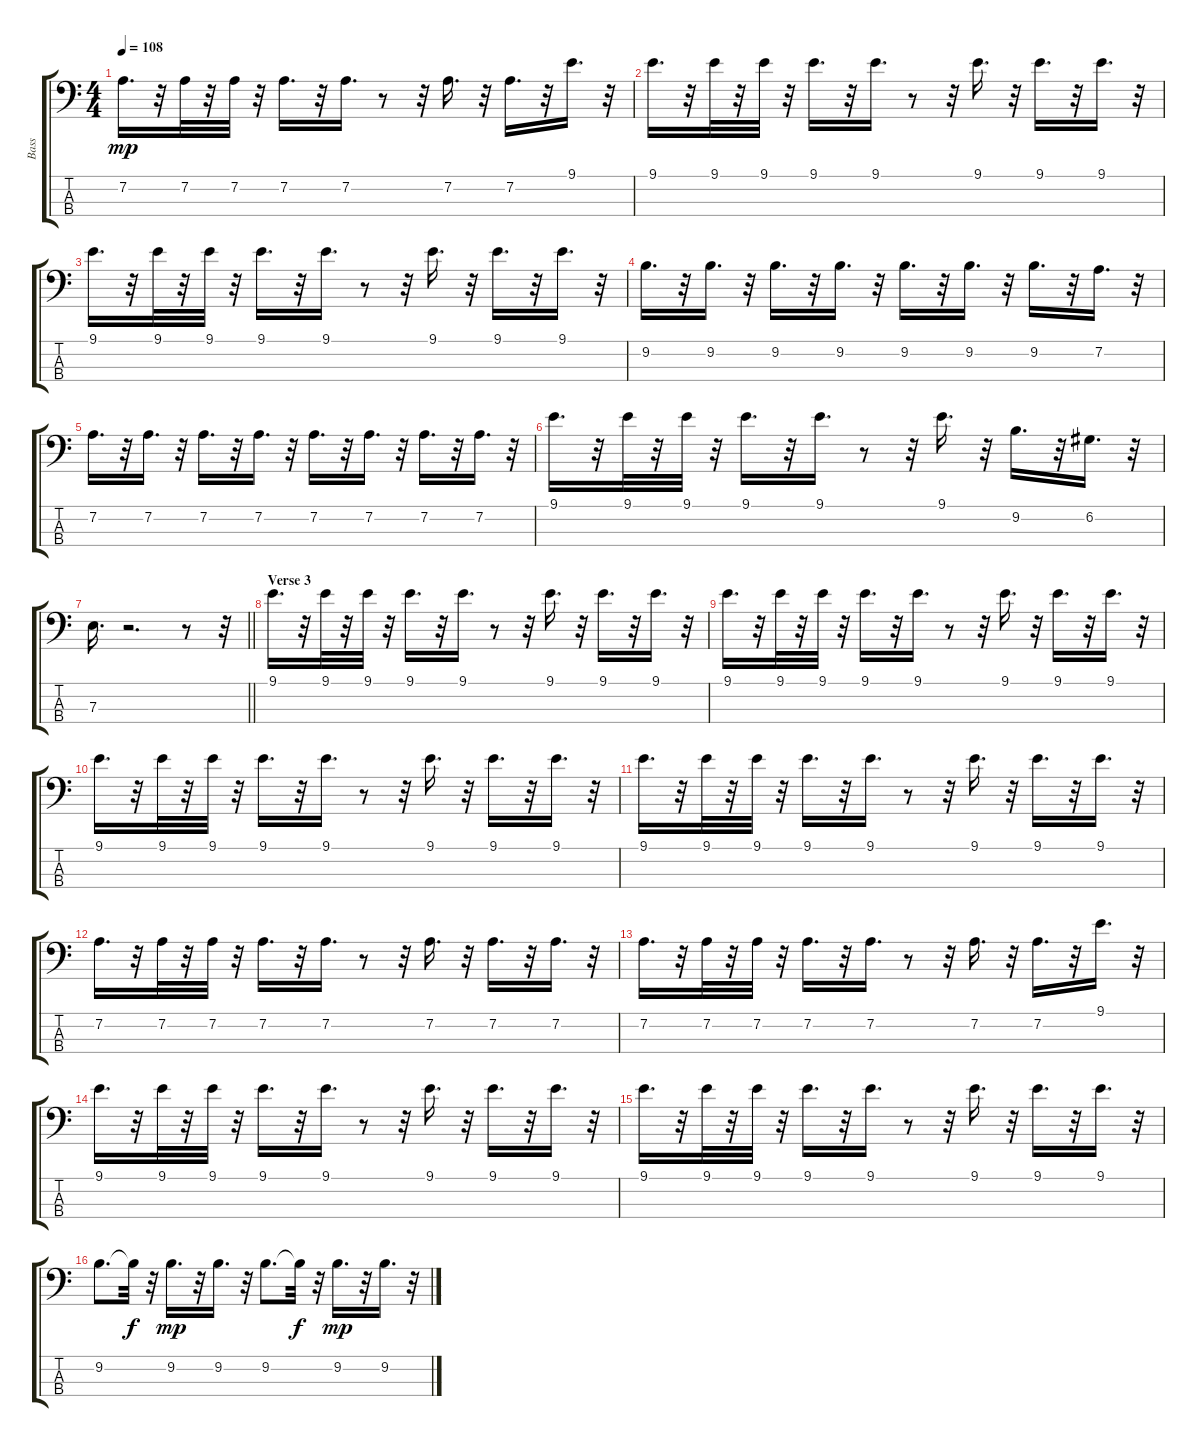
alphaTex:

\track ("Bass" "Bass") {instrument electricbassfinger}
\staff {score tabs}
\tuning (G2 D2 A1 E1) {hide}
\ts (4 4)
\tempo 108
\clef f4
\ks c
7.2.16{d dy mp} r.32 7.2.32 r.32 7.2.32 r.32 7.2.16{d} r.32 7.2.16{d} r.8 r.32 7.2.16{d} r.32 7.2.16{d} r.32 9.1.16{d} r.32 |
9.1.16{d} r.32 9.1.32 r.32 9.1.32 r.32 9.1.16{d} r.32 9.1.16{d} r.8 r.32 9.1.16{d} r.32 9.1.16{d} r.32 9.1.16{d} r.32 |
9.1.16{d} r.32 9.1.32 r.32 9.1.32 r.32 9.1.16{d} r.32 9.1.16{d} r.8 r.32 9.1.16{d} r.32 9.1.16{d} r.32 9.1.16{d} r.32 |
9.2.16{d} r.32 9.2.16{d} r.32 9.2.16{d} r.32 9.2.16{d} r.32 9.2.16{d} r.32 9.2.16{d} r.32 9.2.16{d} r.32 7.2.16{d} r.32 |
7.2.16{d} r.32 7.2.16{d} r.32 7.2.16{d} r.32 7.2.16{d} r.32 7.2.16{d} r.32 7.2.16{d} r.32 7.2.16{d} r.32 7.2.16{d} r.32 |
9.1.16{d} r.32 9.1.32 r.32 9.1.32 r.32 9.1.16{d} r.32 9.1.16{d} r.8 r.32 9.1.16{d} r.32 9.2.16{d} r.32 6.2.16{d} r.32 |
\barLineRight lightlight
7.3.16{d} r.2{d} r.8 r.32 |
\section ("" "Verse 3")
9.1.16{d} r.32 9.1.32 r.32 9.1.32 r.32 9.1.16{d} r.32 9.1.16{d} r.8 r.32 9.1.16{d} r.32 9.1.16{d} r.32 9.1.16{d} r.32 |
9.1.16{d} r.32 9.1.32 r.32 9.1.32 r.32 9.1.16{d} r.32 9.1.16{d} r.8 r.32 9.1.16{d} r.32 9.1.16{d} r.32 9.1.16{d} r.32 |
9.1.16{d} r.32 9.1.32 r.32 9.1.32 r.32 9.1.16{d} r.32 9.1.16{d} r.8 r.32 9.1.16{d} r.32 9.1.16{d} r.32 9.1.16{d} r.32 |
9.1.16{d} r.32 9.1.32 r.32 9.1.32 r.32 9.1.16{d} r.32 9.1.16{d} r.8 r.32 9.1.16{d} r.32 9.1.16{d} r.32 9.1.16{d} r.32 |
7.2.16{d} r.32 7.2.32 r.32 7.2.32 r.32 7.2.16{d} r.32 7.2.16{d} r.8 r.32 7.2.16{d} r.32 7.2.16{d} r.32 7.2.16{d} r.32 |
7.2.16{d} r.32 7.2.32 r.32 7.2.32 r.32 7.2.16{d} r.32 7.2.16{d} r.8 r.32 7.2.16{d} r.32 7.2.16{d} r.32 9.1.16{d} r.32 |
9.1.16{d} r.32 9.1.32 r.32 9.1.32 r.32 9.1.16{d} r.32 9.1.16{d} r.8 r.32 9.1.16{d} r.32 9.1.16{d} r.32 9.1.16{d} r.32 |
9.1.16{d} r.32 9.1.32 r.32 9.1.32 r.32 9.1.16{d} r.32 9.1.16{d} r.8 r.32 9.1.16{d} r.32 9.1.16{d} r.32 9.1.16{d} r.32 |
9.2.8{d} 9.2{t}.32{dy f} r.32 9.2.16{d dy mp} r.32 9.2.16{d} r.32 9.2.8{d} 9.2{t}.32{dy f} r.32 9.2.16{d dy mp} r.32 9.2.16{d} r.32
